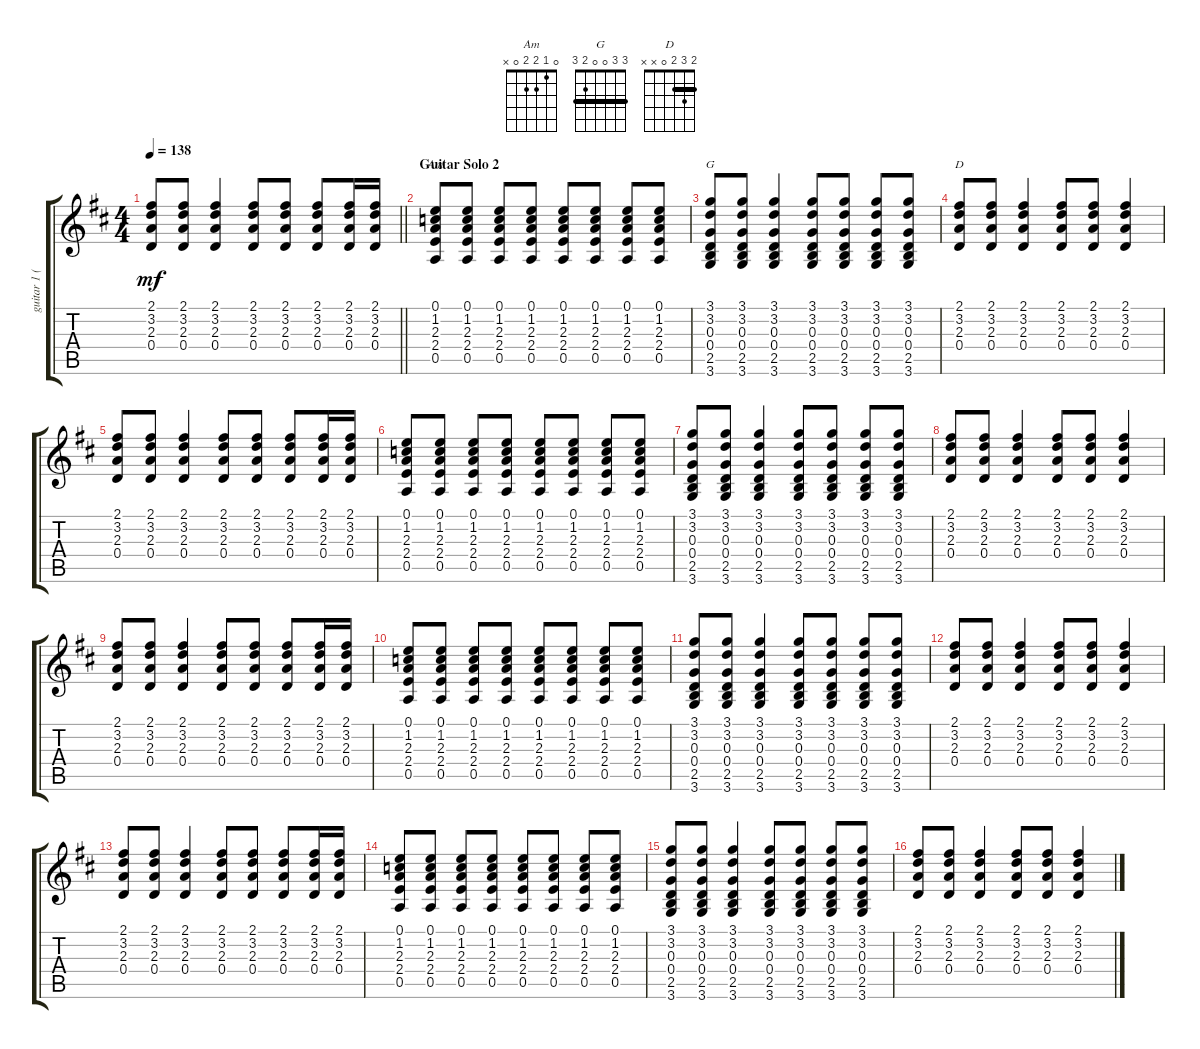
\track ("guitar 1 (acoustic)" "guitar 1 (") {instrument acousticguitarsteel}
\staff {score tabs}
\tuning (E4 B3 G3 D3 A2 E2) {hide}
\chord ("Am" 0 1 2 2 0 x)
\chord ("G" 3 3 0 0 2 3) {barre 3}
\chord ("D" 2 3 2 0 x x) {barre 2}
\ts (4 4)
\tempo 138
\clef g2
\barLineRight lightlight
\ks d
(2.1 3.2 2.3 0.4).8{dy mf} (2.1 3.2 2.3 0.4).8 (2.1 3.2 2.3 0.4).4 (2.1 3.2 2.3 0.4).8 (2.1 3.2 2.3 0.4).8 (2.1 3.2 2.3 0.4).8 (2.1 3.2 2.3 0.4).16 (2.1 3.2 2.3 0.4).16 |
\section ("" "Guitar Solo 2")
(0.1 1.2 2.3 2.4 0.5).8{ch "Am"} (0.1 1.2 2.3 2.4 0.5).8 (0.1 1.2 2.3 2.4 0.5).8 (0.1 1.2 2.3 2.4 0.5).8 (0.1 1.2 2.3 2.4 0.5).8 (0.1 1.2 2.3 2.4 0.5).8 (0.1 1.2 2.3 2.4 0.5).8 (0.1 1.2 2.3 2.4 0.5).8 |
(3.1 3.2 0.3 0.4 2.5 3.6).8{ch "G"} (3.1 3.2 0.3 0.4 2.5 3.6).8 (3.1 3.2 0.3 0.4 2.5 3.6).4 (3.1 3.2 0.3 0.4 2.5 3.6).8 (3.1 3.2 0.3 0.4 2.5 3.6).8 (3.1 3.2 0.3 0.4 2.5 3.6).8 (3.1 3.2 0.3 0.4 2.5 3.6).8 |
(2.1 3.2 2.3 0.4).8{ch "D"} (2.1 3.2 2.3 0.4).8 (2.1 3.2 2.3 0.4).4 (2.1 3.2 2.3 0.4).8 (2.1 3.2 2.3 0.4).8 (2.1 3.2 2.3 0.4).4 |
(2.1 3.2 2.3 0.4).8 (2.1 3.2 2.3 0.4).8 (2.1 3.2 2.3 0.4).4 (2.1 3.2 2.3 0.4).8 (2.1 3.2 2.3 0.4).8 (2.1 3.2 2.3 0.4).8 (2.1 3.2 2.3 0.4).16 (2.1 3.2 2.3 0.4).16 |
(0.1 1.2 2.3 2.4 0.5).8 (0.1 1.2 2.3 2.4 0.5).8 (0.1 1.2 2.3 2.4 0.5).8 (0.1 1.2 2.3 2.4 0.5).8 (0.1 1.2 2.3 2.4 0.5).8 (0.1 1.2 2.3 2.4 0.5).8 (0.1 1.2 2.3 2.4 0.5).8 (0.1 1.2 2.3 2.4 0.5).8 |
(3.1 3.2 0.3 0.4 2.5 3.6).8 (3.1 3.2 0.3 0.4 2.5 3.6).8 (3.1 3.2 0.3 0.4 2.5 3.6).4 (3.1 3.2 0.3 0.4 2.5 3.6).8 (3.1 3.2 0.3 0.4 2.5 3.6).8 (3.1 3.2 0.3 0.4 2.5 3.6).8 (3.1 3.2 0.3 0.4 2.5 3.6).8 |
(2.1 3.2 2.3 0.4).8 (2.1 3.2 2.3 0.4).8 (2.1 3.2 2.3 0.4).4 (2.1 3.2 2.3 0.4).8 (2.1 3.2 2.3 0.4).8 (2.1 3.2 2.3 0.4).4 |
(2.1 3.2 2.3 0.4).8 (2.1 3.2 2.3 0.4).8 (2.1 3.2 2.3 0.4).4 (2.1 3.2 2.3 0.4).8 (2.1 3.2 2.3 0.4).8 (2.1 3.2 2.3 0.4).8 (2.1 3.2 2.3 0.4).16 (2.1 3.2 2.3 0.4).16 |
(0.1 1.2 2.3 2.4 0.5).8 (0.1 1.2 2.3 2.4 0.5).8 (0.1 1.2 2.3 2.4 0.5).8 (0.1 1.2 2.3 2.4 0.5).8 (0.1 1.2 2.3 2.4 0.5).8 (0.1 1.2 2.3 2.4 0.5).8 (0.1 1.2 2.3 2.4 0.5).8 (0.1 1.2 2.3 2.4 0.5).8 |
(3.1 3.2 0.3 0.4 2.5 3.6).8 (3.1 3.2 0.3 0.4 2.5 3.6).8 (3.1 3.2 0.3 0.4 2.5 3.6).4 (3.1 3.2 0.3 0.4 2.5 3.6).8 (3.1 3.2 0.3 0.4 2.5 3.6).8 (3.1 3.2 0.3 0.4 2.5 3.6).8 (3.1 3.2 0.3 0.4 2.5 3.6).8 |
(2.1 3.2 2.3 0.4).8 (2.1 3.2 2.3 0.4).8 (2.1 3.2 2.3 0.4).4 (2.1 3.2 2.3 0.4).8 (2.1 3.2 2.3 0.4).8 (2.1 3.2 2.3 0.4).4 |
(2.1 3.2 2.3 0.4).8 (2.1 3.2 2.3 0.4).8 (2.1 3.2 2.3 0.4).4 (2.1 3.2 2.3 0.4).8 (2.1 3.2 2.3 0.4).8 (2.1 3.2 2.3 0.4).8 (2.1 3.2 2.3 0.4).16 (2.1 3.2 2.3 0.4).16 |
(0.1 1.2 2.3 2.4 0.5).8 (0.1 1.2 2.3 2.4 0.5).8 (0.1 1.2 2.3 2.4 0.5).8 (0.1 1.2 2.3 2.4 0.5).8 (0.1 1.2 2.3 2.4 0.5).8 (0.1 1.2 2.3 2.4 0.5).8 (0.1 1.2 2.3 2.4 0.5).8 (0.1 1.2 2.3 2.4 0.5).8 |
(3.1 3.2 0.3 0.4 2.5 3.6).8 (3.1 3.2 0.3 0.4 2.5 3.6).8 (3.1 3.2 0.3 0.4 2.5 3.6).4 (3.1 3.2 0.3 0.4 2.5 3.6).8 (3.1 3.2 0.3 0.4 2.5 3.6).8 (3.1 3.2 0.3 0.4 2.5 3.6).8 (3.1 3.2 0.3 0.4 2.5 3.6).8 |
(2.1 3.2 2.3 0.4).8 (2.1 3.2 2.3 0.4).8 (2.1 3.2 2.3 0.4).4 (2.1 3.2 2.3 0.4).8 (2.1 3.2 2.3 0.4).8 (2.1 3.2 2.3 0.4).4
